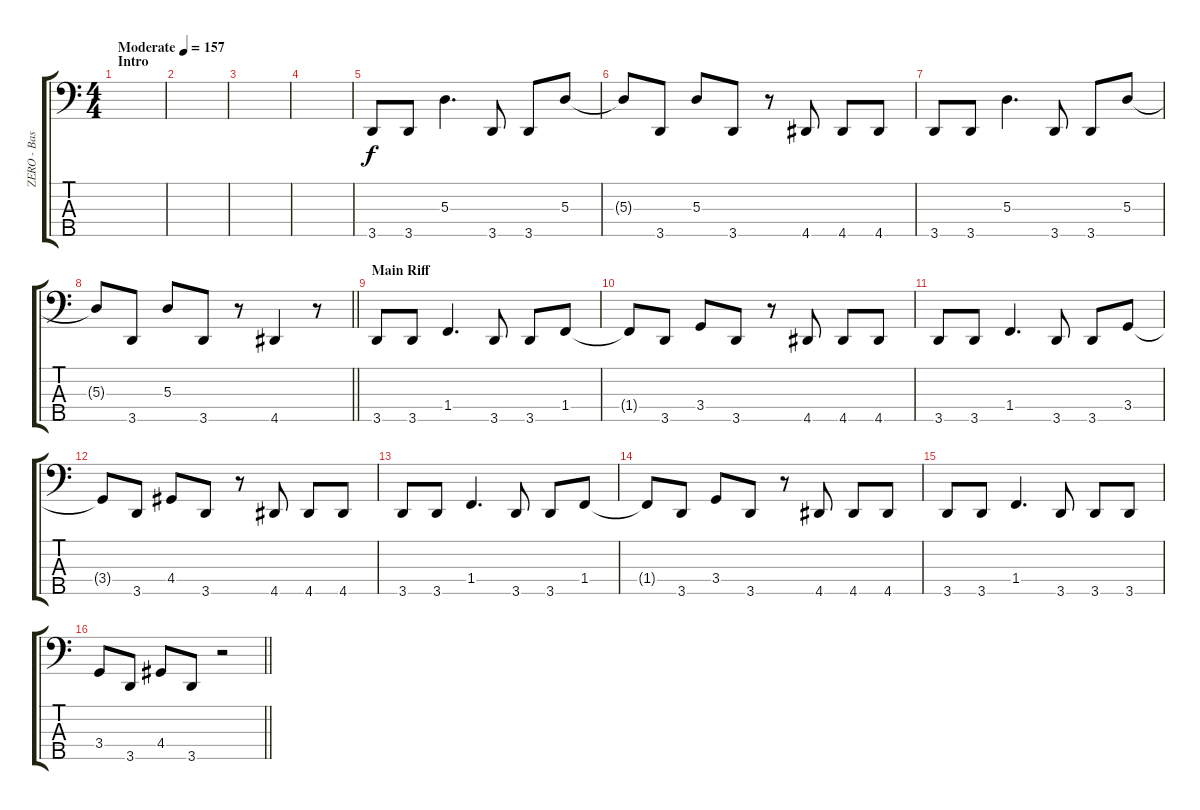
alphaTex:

\track ("ZERO - Bass" "ZERO - Bas") {instrument electricbassfinger}
\staff {score tabs}
\tuning (G2 D2 A1 E1 B0) {hide}
\ts (4 4)
\section ("" "Intro")
\tempo (157 "Moderate")
\clef f4
\ks c
|
|
|
|
3.5.8 3.5.8 5.3.4{d} 3.5.8 3.5.8 5.3.8 |
5.3{t}.8 3.5.8 5.3.8 3.5.8 r.8 4.5.8 4.5.8 4.5.8 |
3.5.8 3.5.8 5.3.4{d} 3.5.8 3.5.8 5.3.8 |
\barLineRight lightlight
5.3{t}.8 3.5.8 5.3.8 3.5.8 r.8 4.5.4 r.8 |
\section ("" "Main Riff")
3.5.8 3.5.8 1.4.4{d} 3.5.8 3.5.8 1.4.8 |
1.4{t}.8 3.5.8 3.4.8 3.5.8 r.8 4.5.8 4.5.8 4.5.8 |
3.5.8 3.5.8 1.4.4{d} 3.5.8 3.5.8 3.4.8 |
3.4{t}.8 3.5.8 4.4.8 3.5.8 r.8 4.5.8 4.5.8 4.5.8 |
3.5.8 3.5.8 1.4.4{d} 3.5.8 3.5.8 1.4.8 |
1.4{t}.8 3.5.8 3.4.8 3.5.8 r.8 4.5.8 4.5.8 4.5.8 |
3.5.8 3.5.8 1.4.4{d} 3.5.8 3.5.8 3.5.8 |
\barLineRight lightlight
3.4.8 3.5.8 4.4.8 3.5.8 r.2
